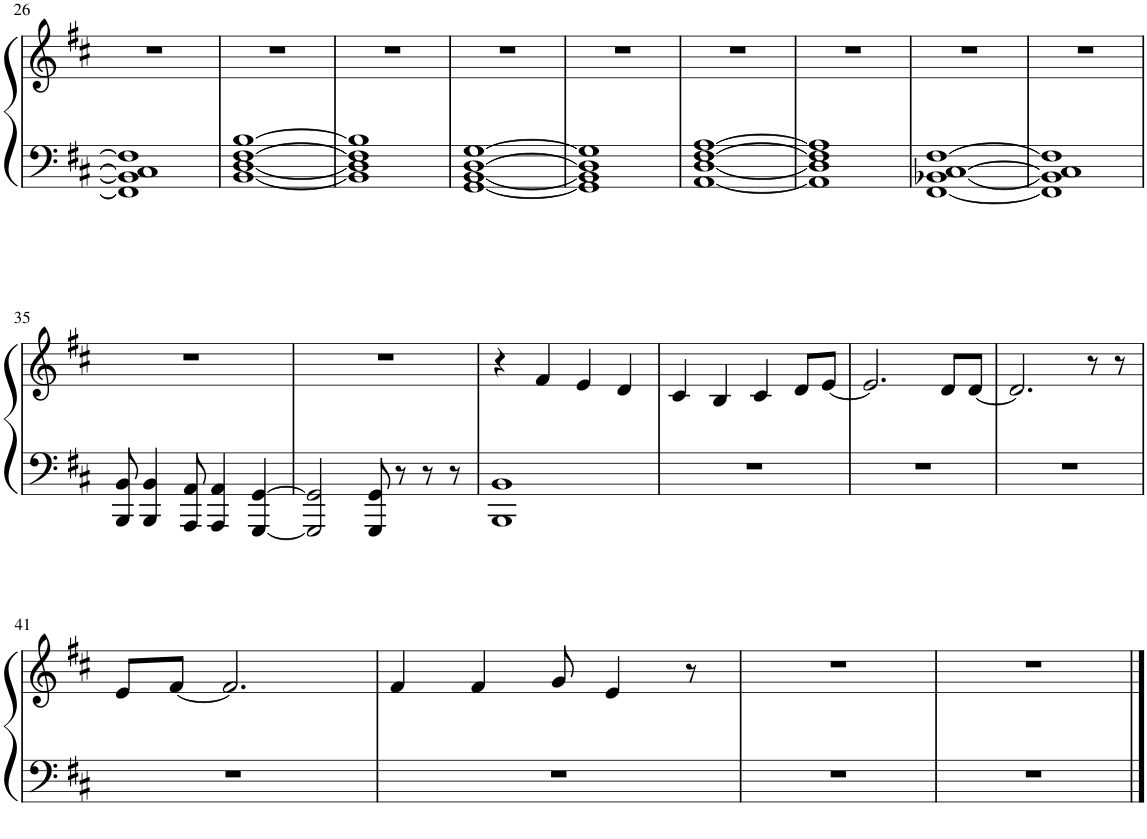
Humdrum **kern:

**kern	**kern
*part1	*part1
*staff2	*staff1
*I"Piano	*
*I'Pno.	*
!!LO:PB:g=z
*clefF4	*clefG2
*k[f#c#]	*k[f#c#]
*M4/4	*M4/4
=26	=26
1FF#] 1BB-] 1C#] 1F#]	1r
=27	=27
[1BB [1D [1F# [1B	1r
=28	=28
1BB] 1D] 1F#] 1B]	1r
=29	=29
[1GG [1BB [1D [1G	1r
=30	=30
1GG] 1BB] 1D] 1G]	1r
=31	=31
[1AA [1D [1F# [1A	1r
=32	=32
1AA] 1D] 1F#] 1A]	1r
=33	=33
[1FF# [1BB-X [1C# [1F#	1r
=34	=34
1FF#] 1BB-] 1C#] 1F#]	1r
!!LO:LB:g=z
=35	=35
8BBB/ 8BB/	1r
4BBB/ 4BB/	.
8AAA/ 8AA/	.
4AAA/ 4AA/	.
[4GGG/ [4GG/	.
=36	=36
2GGG/] 2GG/]	1r
8GGG/ 8GG/	.
8r	.
8r	.
8r	.
=37	=37
1BBB 1BB	4r
.	4f#/
.	4e/
.	4d/
=38	=38
1r	4c#/
.	4B/
.	4c#/
.	8d/L
.	[8e/J
=39	=39
1r	2.e/]
.	8d/L
.	[8d/J
=40	=40
1r	2.d/]
.	8r
.	8r
!!LO:LB:g=z
=41	=41
1r	8e/L
.	[8f#/J
.	2.f#/]
=42	=42
1r	4f#/
.	4f#/
.	8g/
.	4e/
.	8r
=43	=43
1r	1r
=44	=44
1r	1r
==	==
*-	*-
